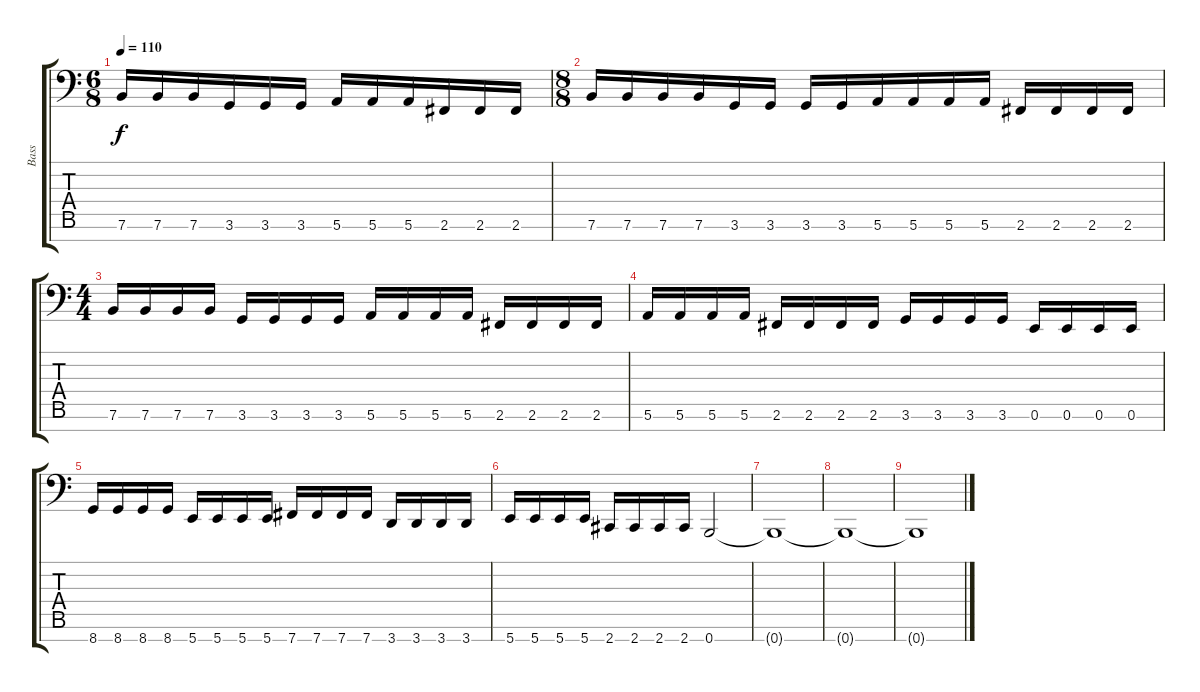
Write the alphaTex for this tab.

\track ("Bass" "Bass") {instrument electricbasspick}
\staff {score tabs}
\tuning (E3 B2 G2 D2 A1 E1 B0) {hide}
\ts (6 8)
\tempo 110
\clef f4
\ks c
7.6.16{dy f} 7.6.16 7.6.16 3.6.16 3.6.16 3.6.16 5.6.16 5.6.16 5.6.16 2.6.16 2.6.16 2.6.16 |
\ts (8 8)
7.6.16 7.6.16 7.6.16 7.6.16 3.6.16 3.6.16 3.6.16 3.6.16 5.6.16 5.6.16 5.6.16 5.6.16 2.6.16 2.6.16 2.6.16 2.6.16 |
\ts (4 4)
7.6.16 7.6.16 7.6.16 7.6.16 3.6.16 3.6.16 3.6.16 3.6.16 5.6.16 5.6.16 5.6.16 5.6.16 2.6.16 2.6.16 2.6.16 2.6.16 |
5.6.16 5.6.16 5.6.16 5.6.16 2.6.16 2.6.16 2.6.16 2.6.16 3.6.16 3.6.16 3.6.16 3.6.16 0.6.16 0.6.16 0.6.16 0.6.16 |
8.7.16 8.7.16 8.7.16 8.7.16 5.7.16 5.7.16 5.7.16 5.7.16 7.7.16 7.7.16 7.7.16 7.7.16 3.7.16 3.7.16 3.7.16 3.7.16 |
5.7.16 5.7.16 5.7.16 5.7.16 2.7.16 2.7.16 2.7.16 2.7.16 0.7.2 |
0.7{t}.1 |
0.7{t}.1 |
0.7{t}.1
